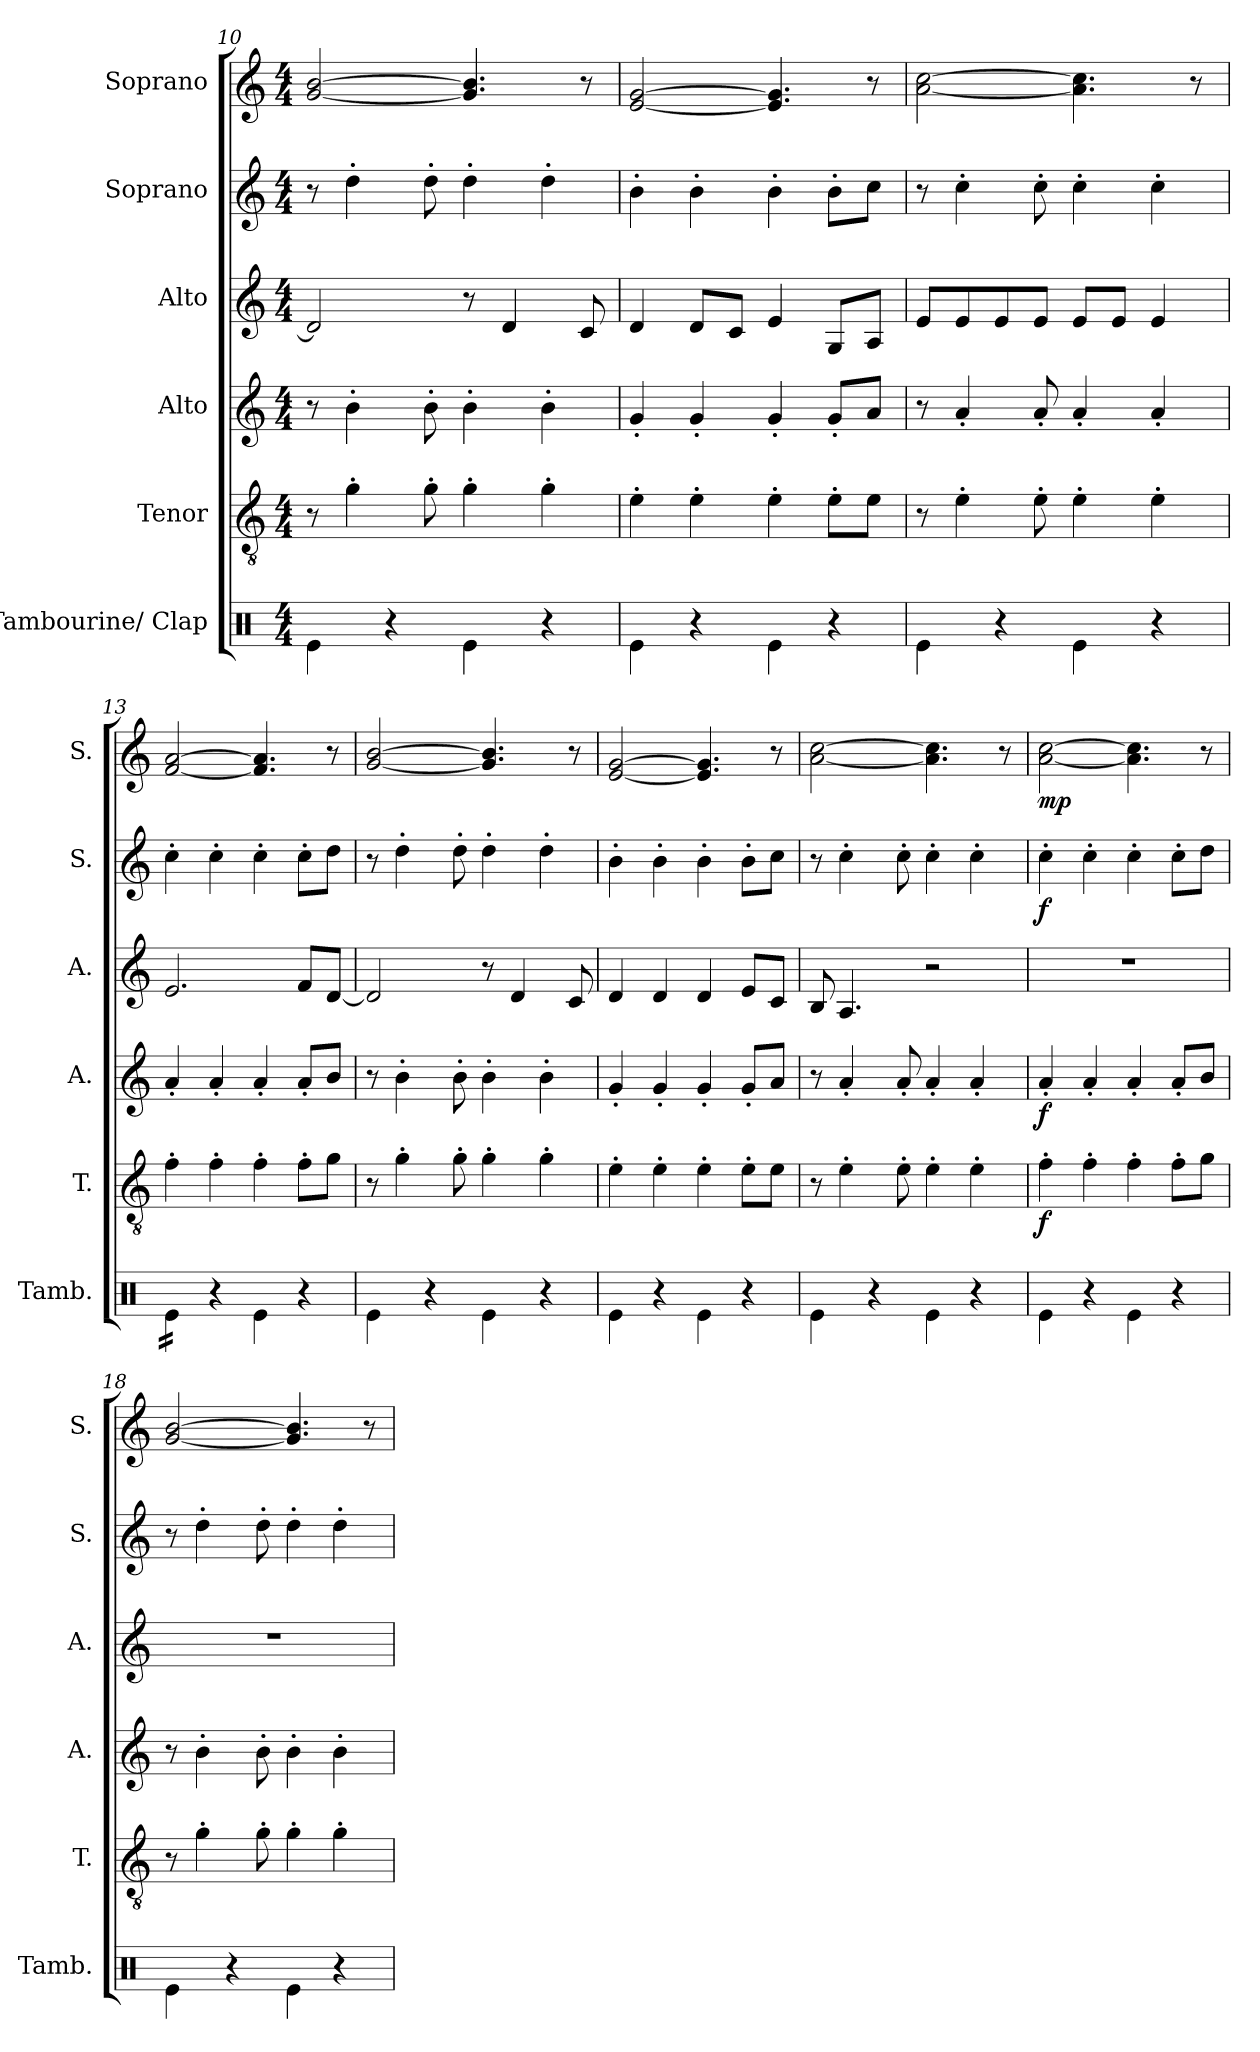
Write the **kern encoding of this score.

**kern	**kern	**dynam	**kern	**dynam	**kern	**kern	**dynam	**kern	**dynam
*part6	*part5	*part5	*part4	*part4	*part3	*part2	*part2	*part1	*part1
*staff6	*staff5	*staff5	*staff4	*staff4	*staff3	*staff2	*staff2	*staff1	*staff1
*I"Tambourine/ Clap	*I"Tenor	*	*I"Alto	*	*I"Alto	*I"Soprano	*	*I"Soprano	*
*I'Tamb.	*I'T.	*	*I'A.	*	*I'A.	*I'S.	*	*I'S.	*
*clefX	*clefGv2	*	*clefG2	*	*clefG2	*clefG2	*	*clefG2	*
*k[]	*k[]	*	*k[]	*	*k[]	*k[]	*	*k[]	*
*M4/4	*M4/4	*	*M4/4	*	*M4/4	*M4/4	*	*M4/4	*
=10	=10	=10	=10	=10	=10	=10	=10	=10	=10
4Re\	8r	.	8r	.	2d/]	8r	.	[2g/ [2b/	.
.	4g'\	.	4b'\	.	.	4dd'\	.	.	.
4r	.	.	.	.	.	.	.	.	.
.	8g'\	.	8b'\	.	.	8dd'\	.	.	.
4Re\	4g'\	.	4b'\	.	8r	4dd'\	.	4.g/] 4.b/]	.
.	.	.	.	.	4d/	.	.	.	.
4r	4g'\	.	4b'\	.	.	4dd'\	.	.	.
.	.	.	.	.	8c/	.	.	8r	.
=11	=11	=11	=11	=11	=11	=11	=11	=11	=11
4Re\	4e'\	.	4g'/	.	4d/	4b'\	.	[2e/ [2g/	.
4r	4e'\	.	4g'/	.	8d/L	4b'\	.	.	.
.	.	.	.	.	8c/J	.	.	.	.
4Re\	4e'\	.	4g'/	.	4e/	4b'\	.	4.e/] 4.g/]	.
4r	8e'\L	.	8g'/L	.	8G/L	8b'\L	.	.	.
.	8e\J	.	8a/J	.	8A/J	8cc\J	.	8r	.
=12	=12	=12	=12	=12	=12	=12	=12	=12	=12
4Re\	8r	.	8r	.	8e/L	8r	.	[2a\ [2cc\	.
.	4e'\	.	4a'/	.	8e/	4cc'\	.	.	.
4r	.	.	.	.	8e/	.	.	.	.
.	8e'\	.	8a'/	.	8e/J	8cc'\	.	.	.
4Re\	4e'\	.	4a'/	.	8e/L	4cc'\	.	4.a\] 4.cc\]	.
.	.	.	.	.	8e/J	.	.	.	.
4r	4e'\	.	4a'/	.	4e/	4cc'\	.	.	.
.	.	.	.	.	.	.	.	8r	.
!!LO:PB:g=z
=13	=13	=13	=13	=13	=13	=13	=13	=13	=13
*tremolo	*	*	*	*	*	*	*	*	*
16Re\LL	4f'\	.	4a'/	.	2.e/	4cc'\	.	[2f/ [2a/	.
16Re\	.	.	.	.	.	.	.	.	.
16Re\	.	.	.	.	.	.	.	.	.
16Re\JJ	.	.	.	.	.	.	.	.	.
*Xtremolo	*	*	*	*	*	*	*	*	*
4r	4f'\	.	4a'/	.	.	4cc'\	.	.	.
4Re\	4f'\	.	4a'/	.	.	4cc'\	.	4.f/] 4.a/]	.
4r	8f'\L	.	8a'/L	.	8f/L	8cc'\L	.	.	.
.	8g\J	.	8b/J	.	[8d/J	8dd\J	.	8r	.
=14	=14	=14	=14	=14	=14	=14	=14	=14	=14
4Re\	8r	.	8r	.	2d/]	8r	.	[2g/ [2b/	.
.	4g'\	.	4b'\	.	.	4dd'\	.	.	.
4r	.	.	.	.	.	.	.	.	.
.	8g'\	.	8b'\	.	.	8dd'\	.	.	.
4Re\	4g'\	.	4b'\	.	8r	4dd'\	.	4.g/] 4.b/]	.
.	.	.	.	.	4d/	.	.	.	.
4r	4g'\	.	4b'\	.	.	4dd'\	.	.	.
.	.	.	.	.	8c/	.	.	8r	.
=15	=15	=15	=15	=15	=15	=15	=15	=15	=15
4Re\	4e'\	.	4g'/	.	4d/	4b'\	.	[2e/ [2g/	.
4r	4e'\	.	4g'/	.	4d/	4b'\	.	.	.
4Re\	4e'\	.	4g'/	.	4d/	4b'\	.	4.e/] 4.g/]	.
4r	8e'\L	.	8g'/L	.	8e/L	8b'\L	.	.	.
.	8e\J	.	8a/J	.	8c/J	8cc\J	.	8r	.
=16	=16	=16	=16	=16	=16	=16	=16	=16	=16
4Re\	8r	.	8r	.	8B/	8r	.	[2a\ [2cc\	.
.	4e'\	.	4a'/	.	4.A/	4cc'\	.	.	.
4r	.	.	.	.	.	.	.	.	.
.	8e'\	.	8a'/	.	.	8cc'\	.	.	.
4Re\	4e'\	.	4a'/	.	2r	4cc'\	.	4.a\] 4.cc\]	.
4r	4e'\	.	4a'/	.	.	4cc'\	.	.	.
.	.	.	.	.	.	.	.	8r	.
=17	=17	=17	=17	=17	=17	=17	=17	=17	=17
!	!	!LO:DY:b	!	!LO:DY:b	!	!	!LO:DY:b	!	!LO:DY:b
4Re\	4f'\	f	4a'/	f	1r	4cc'\	f	[2a\ [2cc\	mp
4r	4f'\	.	4a'/	.	.	4cc'\	.	.	.
4Re\	4f'\	.	4a'/	.	.	4cc'\	.	4.a\] 4.cc\]	.
4r	8f'\L	.	8a'/L	.	.	8cc'\L	.	.	.
.	8g\J	.	8b/J	.	.	8dd\J	.	8r	.
=18	=18	=18	=18	=18	=18	=18	=18	=18	=18
4Re\	8r	.	8r	.	1r	8r	.	[2g/ [2b/	.
.	4g'\	.	4b'\	.	.	4dd'\	.	.	.
4r	.	.	.	.	.	.	.	.	.
.	8g'\	.	8b'\	.	.	8dd'\	.	.	.
4Re\	4g'\	.	4b'\	.	.	4dd'\	.	4.g/] 4.b/]	.
4r	4g'\	.	4b'\	.	.	4dd'\	.	.	.
.	.	.	.	.	.	.	.	8r	.
=	=	=	=	=	=	=	=	=	=
*-	*-	*-	*-	*-	*-	*-	*-	*-	*-
